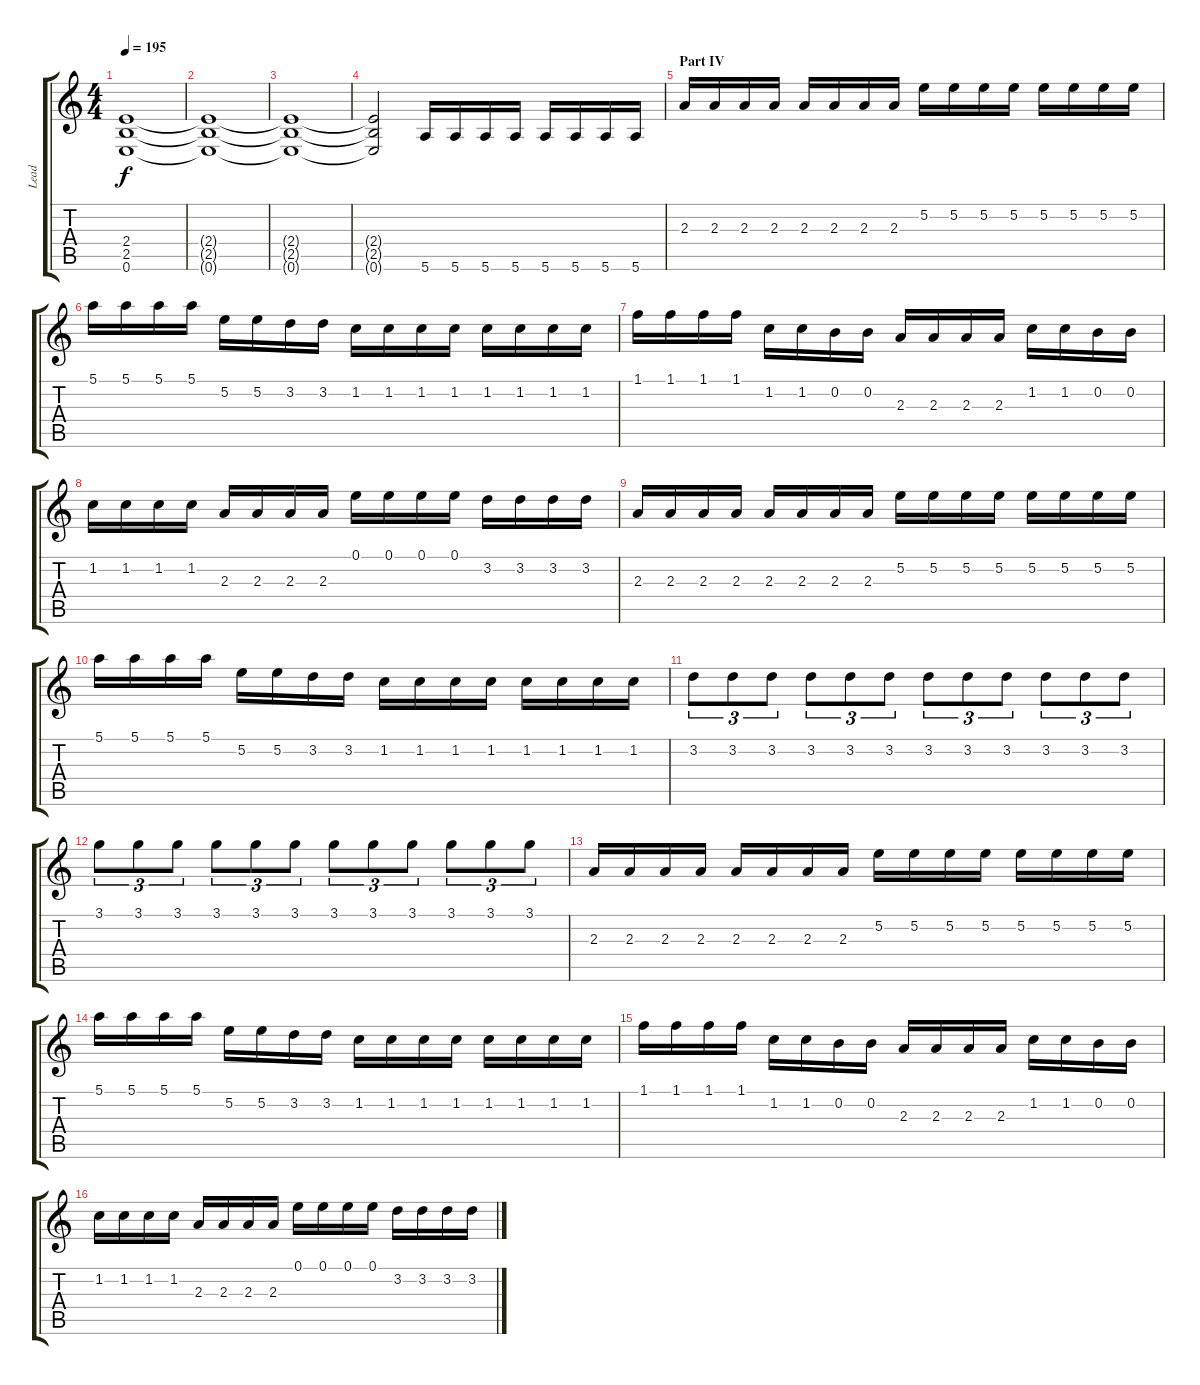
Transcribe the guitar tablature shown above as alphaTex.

\track ("Lead" "Lead") {instrument overdrivenguitar}
\staff {score tabs}
\tuning (E4 B3 G3 D3 A2 E2) {hide}
\ts (4 4)
\tempo 195
\clef g2
\ks c
(2.4 2.5 0.6).1{dy f} |
(2.4{t} 2.5{t} 0.6{t}).1 |
(2.4{t} 2.5{t} 0.6{t}).1 |
(2.4{t} 2.5{t} 0.6{t}).2 5.6.16 5.6.16 5.6.16 5.6.16 5.6.16 5.6.16 5.6.16 5.6.16 |
\section ("" "Part IV")
2.3.16 2.3.16 2.3.16 2.3.16 2.3.16 2.3.16 2.3.16 2.3.16 5.2.16 5.2.16 5.2.16 5.2.16 5.2.16 5.2.16 5.2.16 5.2.16 |
5.1.16 5.1.16 5.1.16 5.1.16 5.2.16 5.2.16 3.2.16 3.2.16 1.2.16 1.2.16 1.2.16 1.2.16 1.2.16 1.2.16 1.2.16 1.2.16 |
1.1.16 1.1.16 1.1.16 1.1.16 1.2.16 1.2.16 0.2.16 0.2.16 2.3.16 2.3.16 2.3.16 2.3.16 1.2.16 1.2.16 0.2.16 0.2.16 |
1.2.16 1.2.16 1.2.16 1.2.16 2.3.16 2.3.16 2.3.16 2.3.16 0.1.16 0.1.16 0.1.16 0.1.16 3.2.16 3.2.16 3.2.16 3.2.16 |
2.3.16 2.3.16 2.3.16 2.3.16 2.3.16 2.3.16 2.3.16 2.3.16 5.2.16 5.2.16 5.2.16 5.2.16 5.2.16 5.2.16 5.2.16 5.2.16 |
5.1.16 5.1.16 5.1.16 5.1.16 5.2.16 5.2.16 3.2.16 3.2.16 1.2.16 1.2.16 1.2.16 1.2.16 1.2.16 1.2.16 1.2.16 1.2.16 |
3.2.8{tu (3 2)} 3.2.8{tu (3 2)} 3.2.8{tu (3 2)} 3.2.8{tu (3 2)} 3.2.8{tu (3 2)} 3.2.8{tu (3 2)} 3.2.8{tu (3 2)} 3.2.8{tu (3 2)} 3.2.8{tu (3 2)} 3.2.8{tu (3 2)} 3.2.8{tu (3 2)} 3.2.8{tu (3 2)} |
3.1.8{tu (3 2)} 3.1.8{tu (3 2)} 3.1.8{tu (3 2)} 3.1.8{tu (3 2)} 3.1.8{tu (3 2)} 3.1.8{tu (3 2)} 3.1.8{tu (3 2)} 3.1.8{tu (3 2)} 3.1.8{tu (3 2)} 3.1.8{tu (3 2)} 3.1.8{tu (3 2)} 3.1.8{tu (3 2)} |
2.3.16 2.3.16 2.3.16 2.3.16 2.3.16 2.3.16 2.3.16 2.3.16 5.2.16 5.2.16 5.2.16 5.2.16 5.2.16 5.2.16 5.2.16 5.2.16 |
5.1.16 5.1.16 5.1.16 5.1.16 5.2.16 5.2.16 3.2.16 3.2.16 1.2.16 1.2.16 1.2.16 1.2.16 1.2.16 1.2.16 1.2.16 1.2.16 |
1.1.16 1.1.16 1.1.16 1.1.16 1.2.16 1.2.16 0.2.16 0.2.16 2.3.16 2.3.16 2.3.16 2.3.16 1.2.16 1.2.16 0.2.16 0.2.16 |
1.2.16 1.2.16 1.2.16 1.2.16 2.3.16 2.3.16 2.3.16 2.3.16 0.1.16 0.1.16 0.1.16 0.1.16 3.2.16 3.2.16 3.2.16 3.2.16
